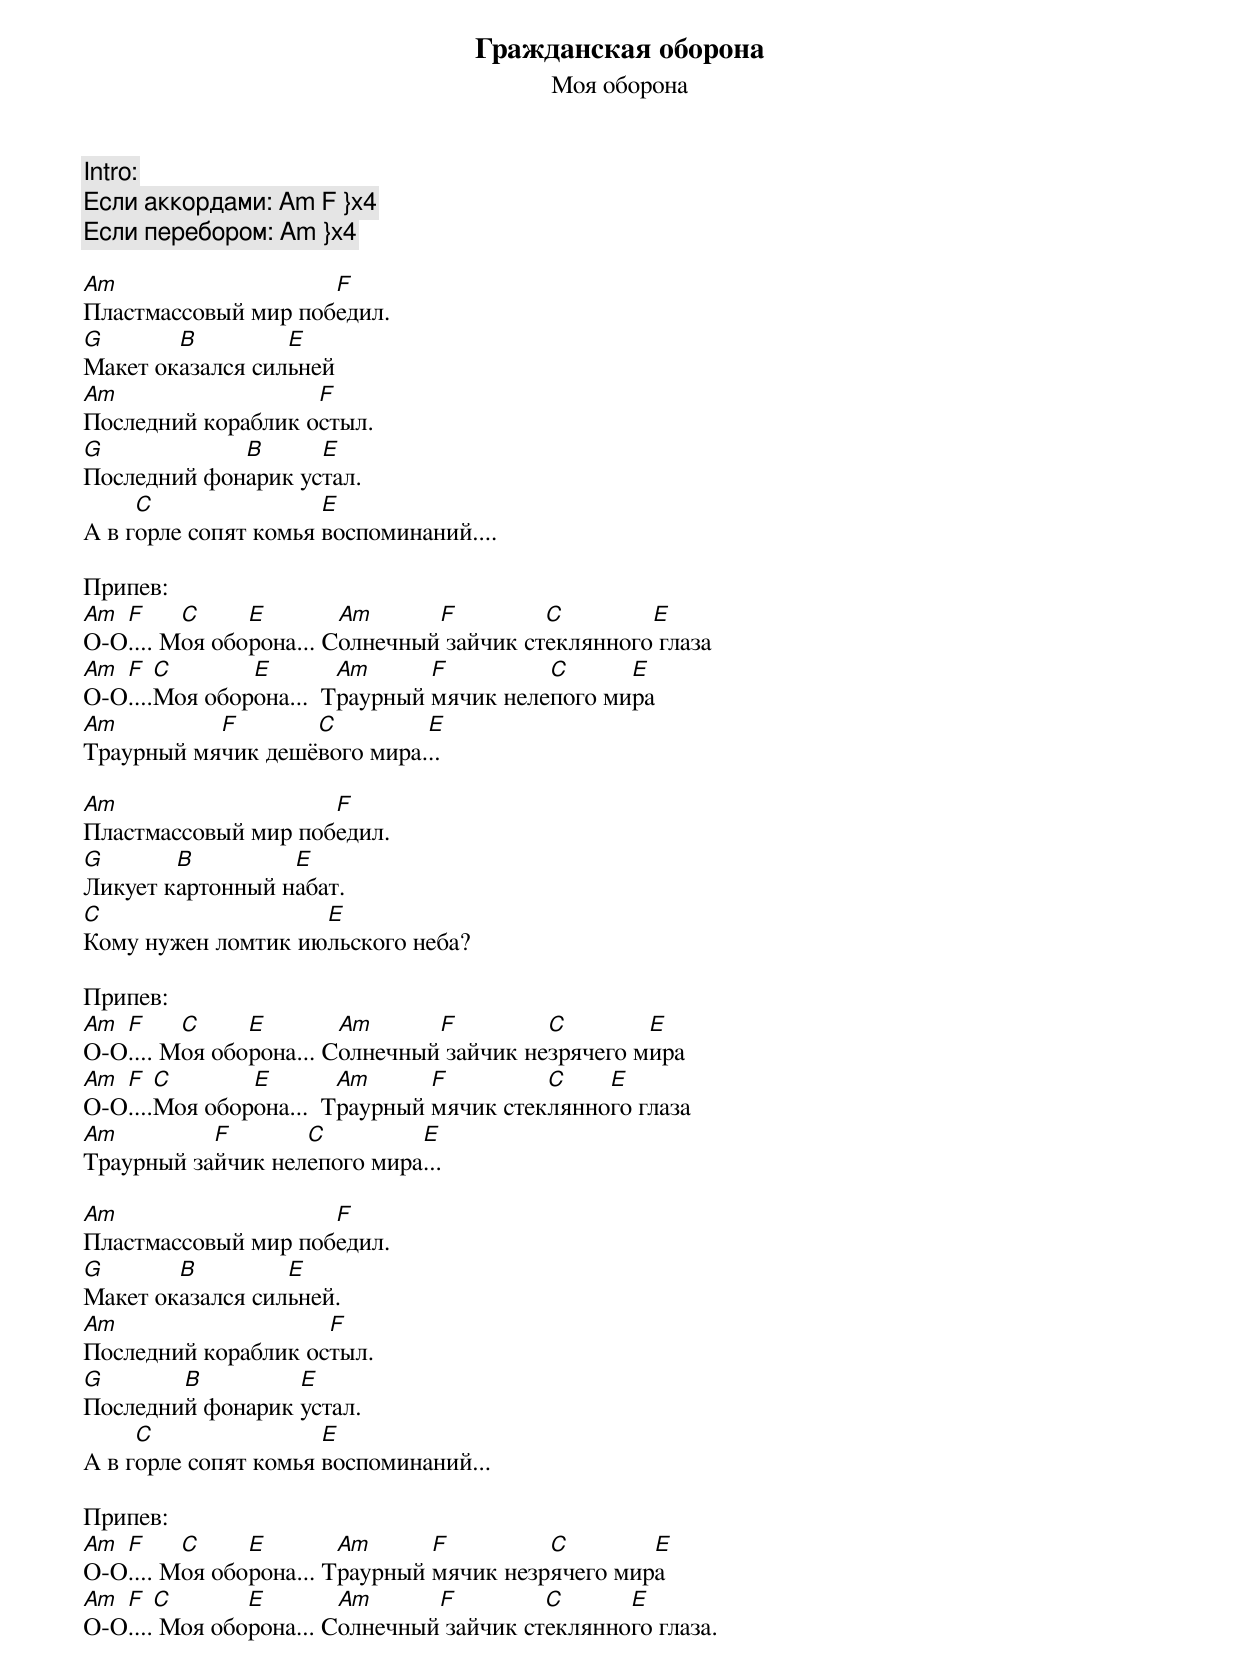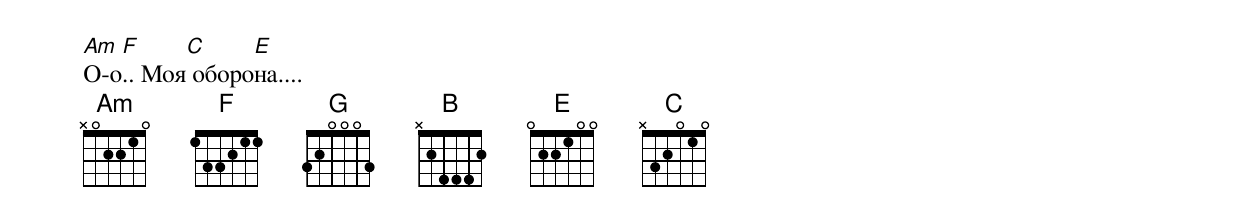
Гражданская оборона
Моя оборона
Intro:
Если аккордами: Am F }x4
Если перебором: Am }x4

Am                   F
Пластмассовый мир победил.
G       B         E
Макет оказался сильней
Am                  F
Последний кораблик остыл.
G            B      E
Последний фонарик устал.
     C                E
А в горле сопят комья воспоминаний....

Припев:
Am F     C     E        Am      F         C        E
О-О.... Моя оборона... Солнечный зайчик стеклянного глаза
Am F   C       E        Am      F         C      E
О-О....Моя оборона...  Траурный мячик нелепого мира
Am         F       C         E
Траурный мячик дешёвого мира...

Am                   F
Пластмассовый мир победил.
G       B         E
Ликует картонный набат.
C                   E
Кому нужен ломтик июльского неба?

Припев:
Am F     C     E        Am      F         C        E
О-О.... Моя оборона... Солнечный зайчик незрячего мира
Am F   C       E        Am      F         C    E
О-О....Моя оборона...  Траурный мячик стеклянного глаза
Am         F       C         E
Траурный зайчик нелепого мира...

Am                   F
Пластмассовый мир победил.
G       B         E
Макет оказался сильней.
Am                   F
Последний кораблик остыл.
G       B         E
Последний фонарик устал.
     C                E
А в горле сопят комья воспоминаний...

Припев:
Am F     C     E        Am      F         C        E
О-О.... Моя оборона... Траурный мячик незрячего мира
Am F   C       E        Am      F         C      E
О-О.... Моя оборона... Солнечный зайчик стеклянного глаза.

Am F     C     E
О-о.. Моя оборона....
